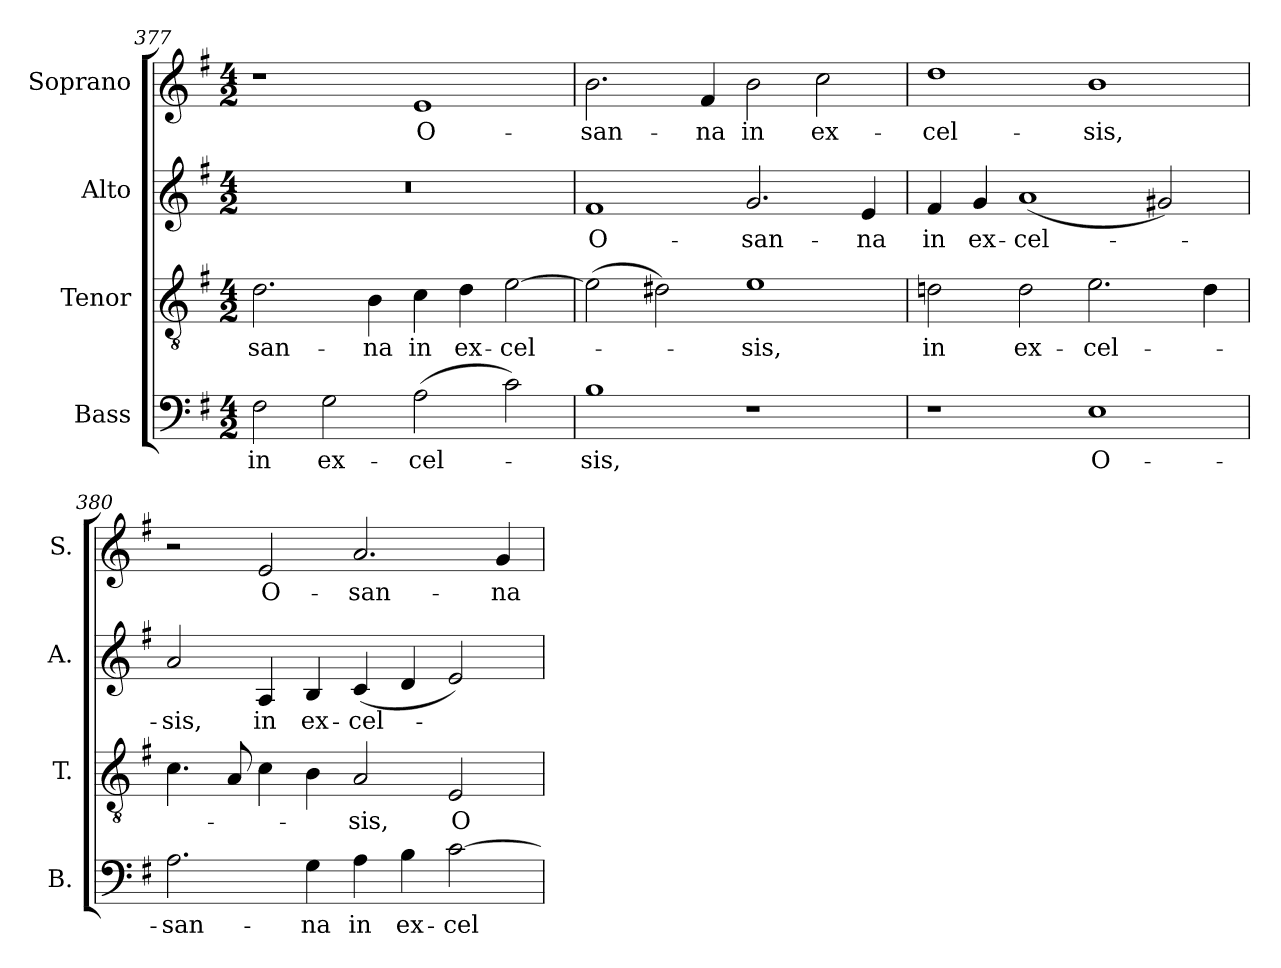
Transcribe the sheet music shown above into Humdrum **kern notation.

**kern	**text	**kern	**text	**kern	**text	**kern	**text
*part4	*part4	*part3	*part3	*part2	*part2	*part1	*part1
*staff4	*staff4	*staff3	*staff3	*staff2	*staff2	*staff1	*staff1
*I"Bass	*	*I"Tenor	*	*I"Alto	*	*I"Soprano	*
*I'B.	*	*I'T.	*	*I'A.	*	*I'S.	*
*clefF4	*	*clefGv2	*	*clefG2	*	*clefG2	*
*	*	*ITrd7c12	*	*	*	*	*
*k[f#]	*	*k[f#]	*	*k[f#]	*	*k[f#]	*
*G:	*	*G:	*	*G:	*	*G:	*
*M4/2	*	*M4/2	*	*M4/2	*	*M4/2	*
=377	=377	=377	=377	=377	=377	=377	=377
!	!LO:LY:b:color=#000000	!	!	!	!	!	!
!	!	!	!LO:LY:b:color=#000000	!LO:N:vis=1	!	!	!
2F#i\	in	2.Di\	-san-	0r	.	1r	.
!	!LO:LY:b:color=#000000	!	!	!	!	!	!
2Gi\	ex-	.	.	.	.	.	.
!	!	!	!LO:LY:b:color=#000000	!	!	!	!
.	.	4BBi\	-na	.	.	.	.
!	!LO:LY:b:color=#000000	!	!	!	!	!	!
!	!	!	!LO:LY:b:color=#000000	!	!	!	!
!	!	!	!	!	!	!	!LO:LY:b:color=#000000
(2Ai\	-cel-	4Ci\	in	.	.	1ei	O-
!	!	!	!LO:LY:b:color=#000000	!	!	!	!
.	.	4Di\	ex-	.	.	.	.
!	!	!	!LO:LY:b:color=#000000	!	!	!	!
2ci\)	.	[2Ei\	-cel-	.	.	.	.
=378	=378	=378	=378	=378	=378	=378	=378
!	!LO:LY:b:color=#000000	!	!	!	!	!	!
!	!	!	!	!	!LO:LY:b:color=#000000	!	!
!	!	!	!	!	!	!	!LO:LY:b:color=#000000
1Bi	-sis,	(2Ei\]	.	1f#i	O-	2.bi\	-san-
.	.	2D#Xi\)	.	.	.	.	.
!	!	!	!	!	!	!	!LO:LY:b:color=#000000
.	.	.	.	.	.	4f#i/	-na
!	!	!	!LO:LY:b:color=#000000	!	!	!	!
!	!	!	!	!	!LO:LY:b:color=#000000	!	!
!	!	!	!	!	!	!	!LO:LY:b:color=#000000
1r	.	1Ei	-sis,	2.gi/	-san-	2bi\	in
!	!	!	!	!	!	!	!LO:LY:b:color=#000000
.	.	.	.	.	.	2cci\	ex-
!	!	!	!	!	!LO:LY:b:color=#000000	!	!
.	.	.	.	4ei/	-na	.	.
=379	=379	=379	=379	=379	=379	=379	=379
!	!	!	!LO:LY:b:color=#000000	!	!	!	!
!	!	!	!	!	!LO:LY:b:color=#000000	!	!
!	!	!	!	!	!	!	!LO:LY:b:color=#000000
1r	.	2Dni\	in	4f#i/	in	1ddi	-cel-
!	!	!	!	!	!LO:LY:b:color=#000000	!	!
.	.	.	.	4gi/	ex-	.	.
!	!	!	!LO:LY:b:color=#000000	!	!	!	!
!	!	!	!	!	!LO:LY:b:color=#000000	!	!
.	.	2Di\	ex-	(1ai	-cel-	.	.
!	!LO:LY:b:color=#000000	!	!	!	!	!	!
!	!	!	!LO:LY:b:color=#000000	!	!	!	!
!	!	!	!	!	!	!	!LO:LY:b:color=#000000
1Ei	O-	2.Ei\	-cel-	.	.	1bi	-sis,
.	.	.	.	2g#Xi/)	.	.	.
.	.	4Di\	.	.	.	.	.
!!LO:LB:g=z
=380	=380	=380	=380	=380	=380	=380	=380
!	!LO:LY:b:color=#000000	!	!	!	!	!	!
!	!	!	!	!	!LO:LY:b:color=#000000	!	!
2.Ai\	-san-	4.Ci\	.	2ai/	-sis,	2r	.
.	.	8AAi/	.	.	.	.	.
!	!	!	!	!	!LO:LY:b:color=#000000	!	!
!	!	!	!	!	!	!	!LO:LY:b:color=#000000
.	.	4Ci\	.	4Ai/	in	2ei/	O-
!	!LO:LY:b:color=#000000	!	!	!	!	!	!
!	!	!	!	!	!LO:LY:b:color=#000000	!	!
4Gi\	-na	4BBi\	.	4Bi/	ex-	.	.
!	!LO:LY:b:color=#000000	!	!	!	!	!	!
!	!	!	!LO:LY:b:color=#000000	!	!	!	!
!	!	!	!	!	!LO:LY:b:color=#000000	!	!
!	!	!	!	!	!	!	!LO:LY:b:color=#000000
4Ai\	in	2AAi/	-sis,	(4ci/	-cel-	2.ai/	-san-
!	!LO:LY:b:color=#000000	!	!	!	!	!	!
4Bi\	ex-	.	.	4di/	.	.	.
!	!LO:LY:b:color=#000000	!	!	!	!	!	!
!	!	!	!LO:LY:b:color=#000000	!	!	!	!
[2ci\	-cel-	2EEi/	O-	2ei/)	.	.	.
!	!	!	!	!	!	!	!LO:LY:b:color=#000000
.	.	.	.	.	.	4gi/	-na
=	=	=	=	=	=	=	=
*-	*-	*-	*-	*-	*-	*-	*-
